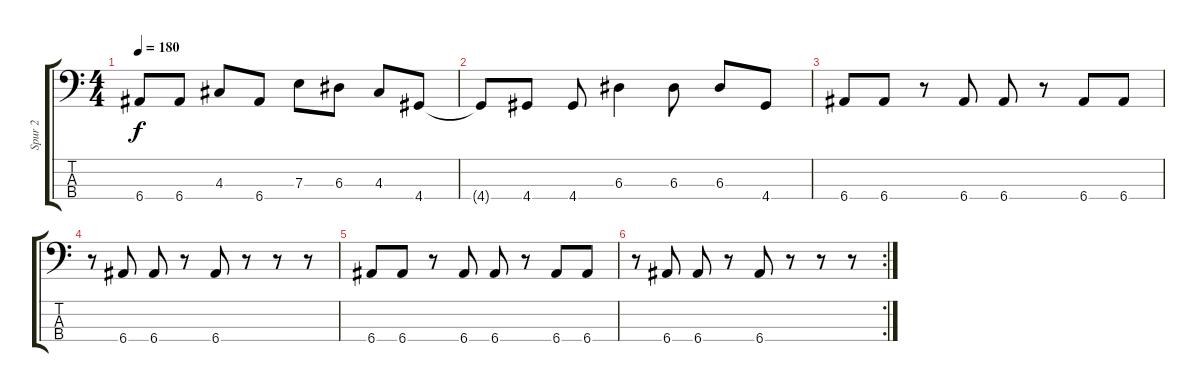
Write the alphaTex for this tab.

\track ("Spur 2" "Spur 2") {instrument electricbassfinger}
\staff {score tabs}
\tuning (G2 D2 A1 E1) {hide}
\ts (4 4)
\tempo 180
\clef f4
\ks c
6.4.8{dy f} 6.4.8 4.3.8 6.4.8 7.3.8 6.3.8 4.3.8 4.4.8 |
4.4{t}.8 4.4.8 4.4.8 6.3.4 6.3.8 6.3.8 4.4.8 |
6.4.8 6.4.8 r.8 6.4.8 6.4.8 r.8 6.4.8 6.4.8 |
r.8 6.4.8 6.4.8 r.8 6.4.8 r.8 r.8 r.8 |
6.4.8 6.4.8 r.8 6.4.8 6.4.8 r.8 6.4.8 6.4.8 |
\rc 2
r.8 6.4.8 6.4.8 r.8 6.4.8 r.8 r.8 r.8
